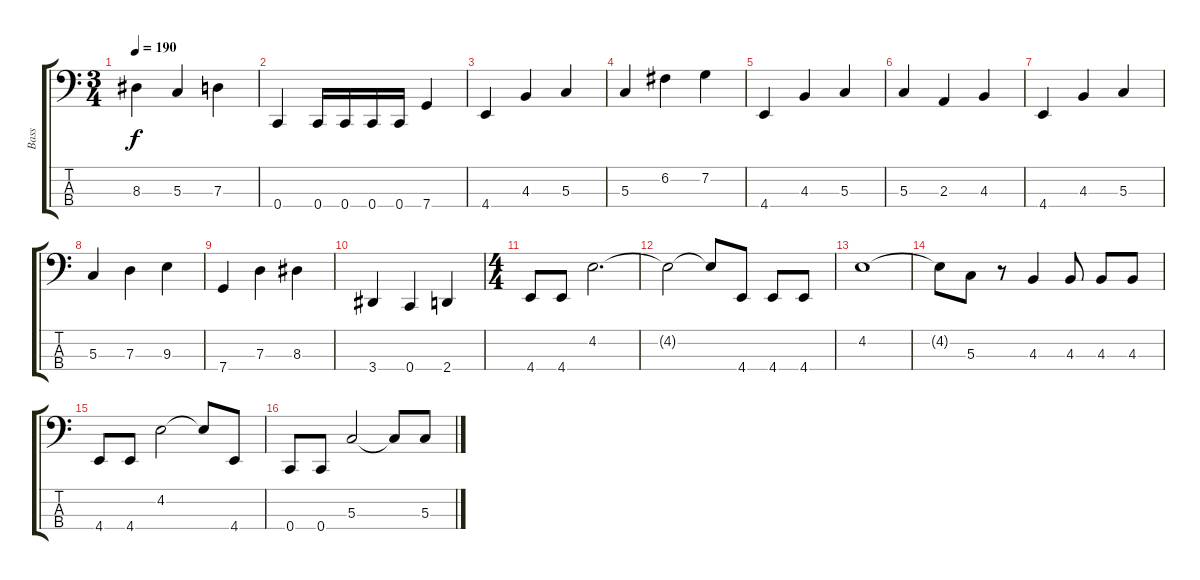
\track ("Bass" "Bass") {instrument electricbasspick}
\staff {score tabs}
\tuning (F2 C2 G1 C1) {hide}
\ts (3 4)
\tempo 190
\clef f4
\ks c
8.3.4{dy f} 5.3.4 7.3.4 |
0.4.4 0.4.16 0.4.16 0.4.16 0.4.16 7.4.4 |
4.4.4 4.3.4 5.3.4 |
5.3.4 6.2.4 7.2.4 |
4.4.4 4.3.4 5.3.4 |
5.3.4 2.3.4 4.3.4 |
4.4.4 4.3.4 5.3.4 |
5.3.4 7.3.4 9.3.4 |
7.4.4 7.3.4 8.3.4 |
3.4.4 0.4.4 2.4.4 |
\ts (4 4)
4.4.8 4.4.8 4.2.2{d} |
4.2{t}.2 4.2{t}.8 4.4.8 4.4.8 4.4.8 |
4.2.1 |
4.2{t}.8 5.3.8 r.8 4.3.4 4.3.8 4.3.8 4.3.8 |
4.4.8 4.4.8 4.2.2 4.2{t}.8 4.4.8 |
0.4.8 0.4.8 5.3.2 5.3{t}.8 5.3.8
